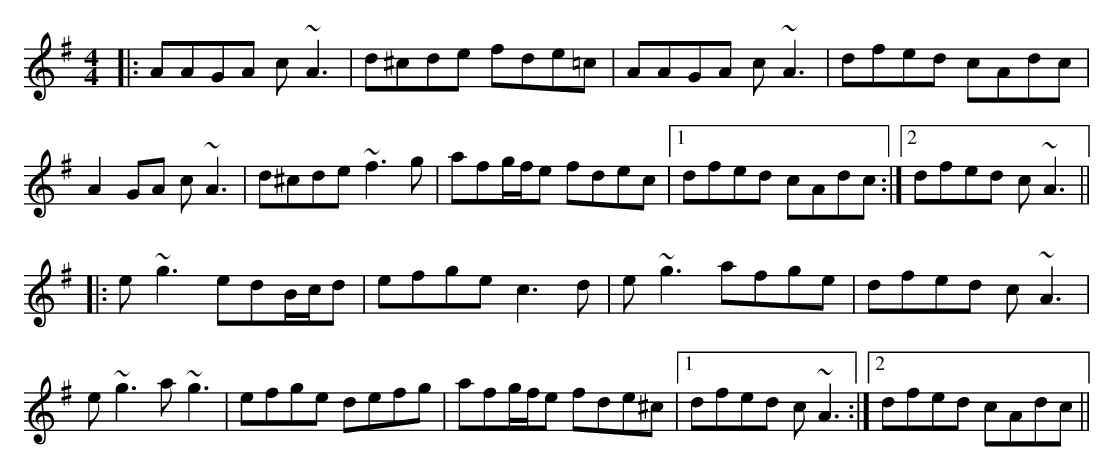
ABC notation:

X:1
M:4/4
K:Dmix
|:AAGA c ~A3|d^cde fde=c|AAGA c ~A3|dfed cAdc|
A2 GA c ~A3|d^cde ~f3 g|afg/f/e fdec|1 dfed cAdc:|2 dfed c ~A3||
|:e ~g3 edB/c/d|efge c3d|e ~g3 afge|dfed c ~A3|
e ~g3 a ~g3|efge defg|afg/f/e fde^c|1 dfed c ~A3:|2 dfed cAdc||
